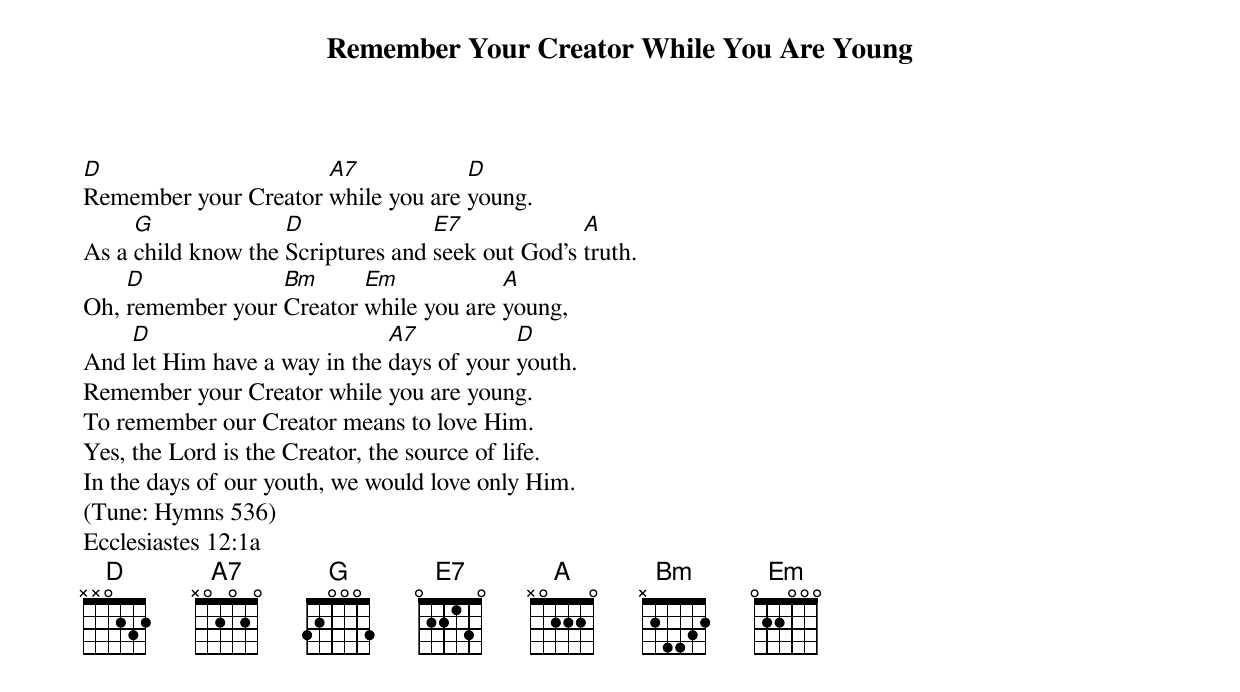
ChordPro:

{title: Remember Your Creator While You Are Young}


[D]Remember your Creator [A7]while you are [D]young.
As a [G]child know the [D]Scriptures and [E7]seek out God's [A]truth.
Oh, [D]remember your [Bm]Creator [Em]while you are [A]young,
And [D]let Him have a way in the [A7]days of your [D]youth.
Remember your Creator while you are young.
To remember our Creator means to love Him.
Yes, the Lord is the Creator, the source of life.
In the days of our youth, we would love only Him.
(Tune: Hymns 536)
Ecclesiastes 12:1a
